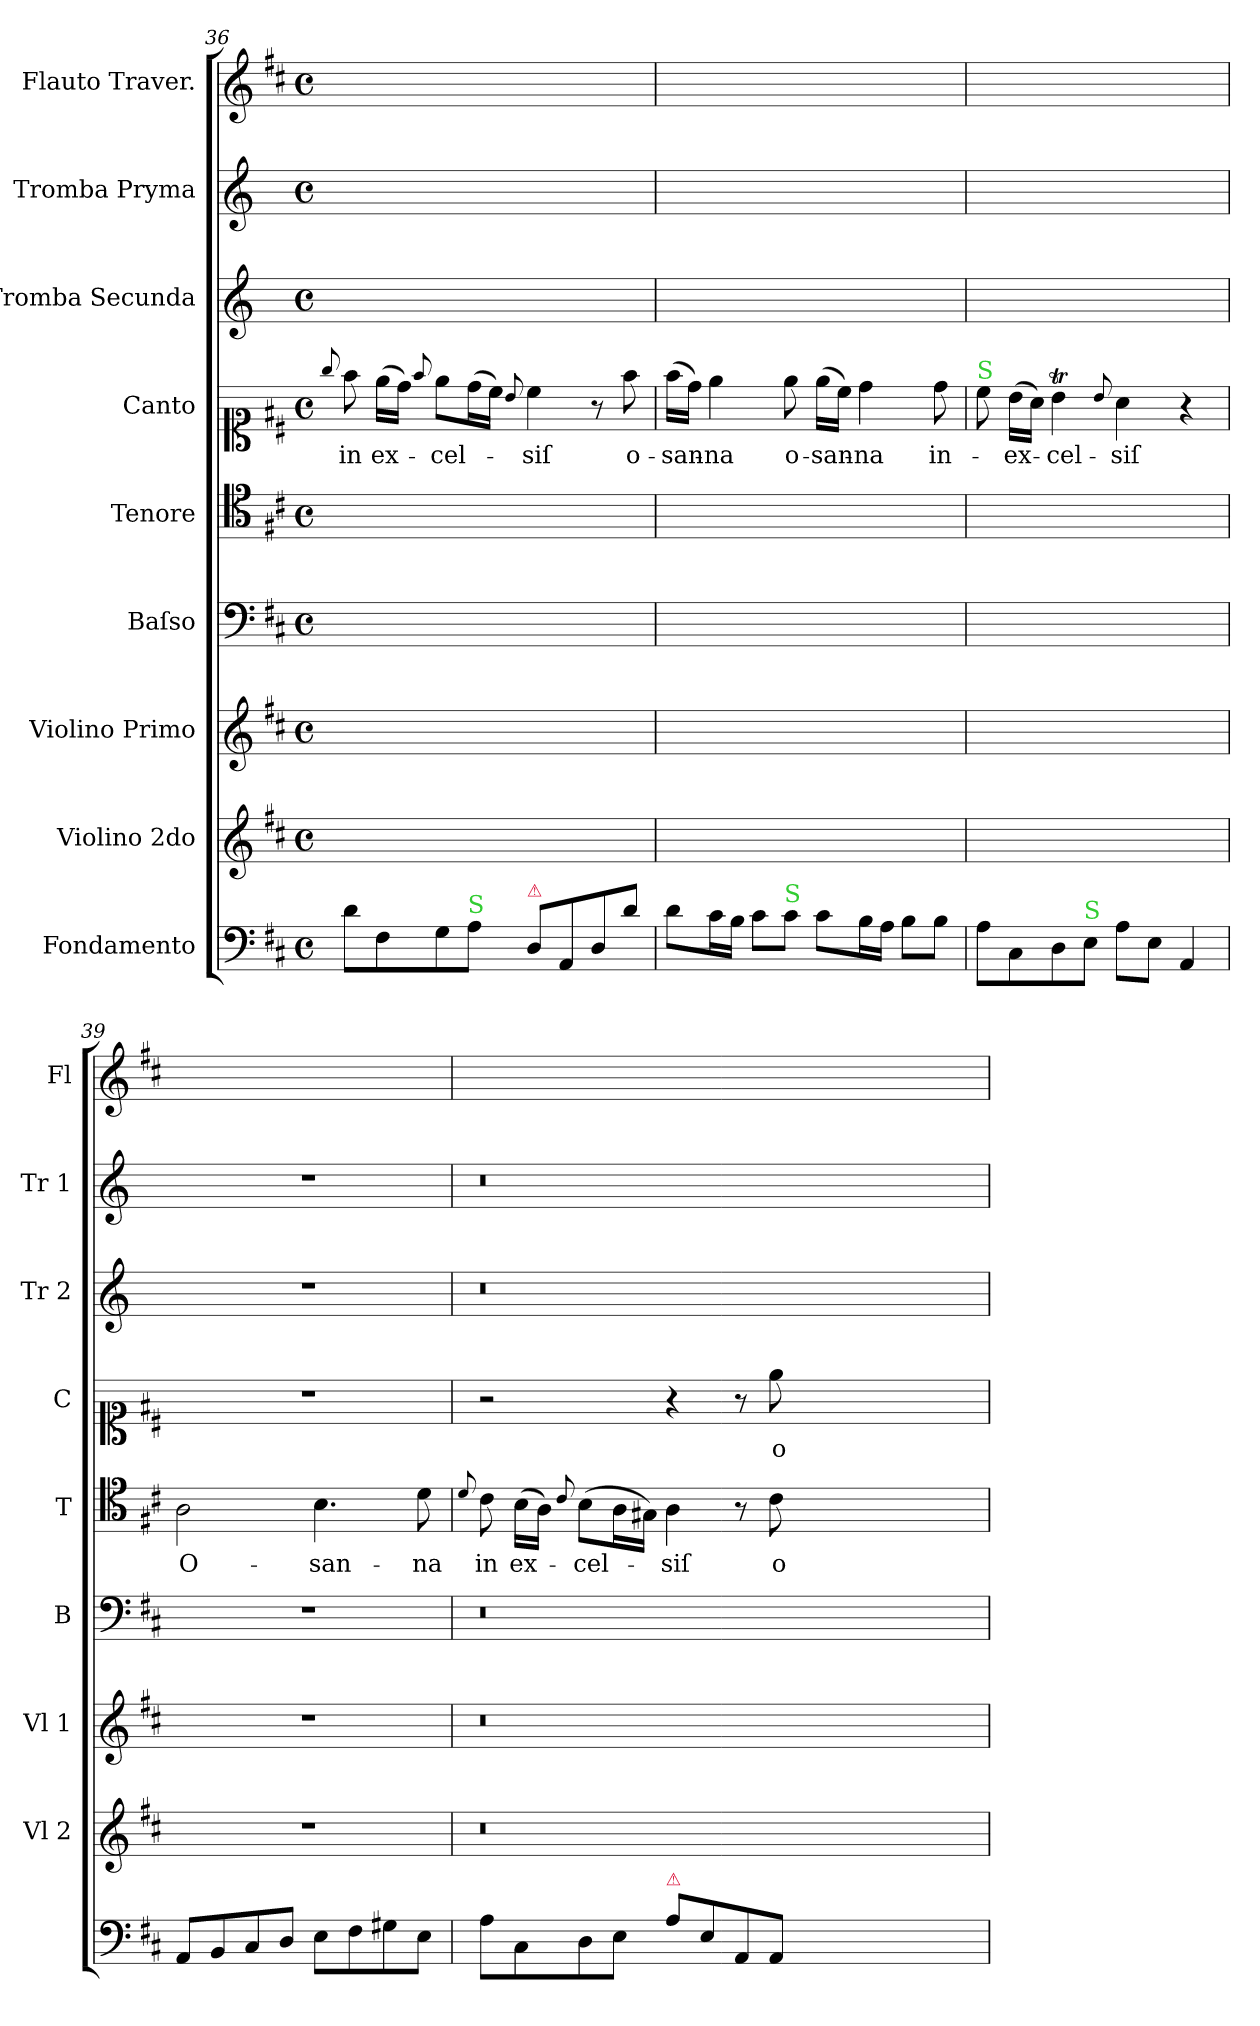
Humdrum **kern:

**kern	**kern	**kern	**kern	**kern	**text	**kern	**text	**kern	**kern	**kern
*part9	*part8	*part7	*part6	*part5	*part5	*part4	*part4	*part3	*part2	*part1
*staff9	*staff8	*staff7	*staff6	*staff5	*staff5	*staff4	*staff4	*staff3	*staff2	*staff1
*I"Fondamento	*I"Violino 2do	*I"Violino Primo	*I"Baſso	*I"Tenore	*	*I"Canto	*	*I"Tromba Secunda	*I"Tromba Pryma	*I"Flauto Traver.
*	*I'Vl 2	*I'Vl 1	*I'B	*I'T	*	*I'C	*	*I'Tr 2	*I'Tr 1	*I'Fl
*clefF4	*clefG2	*clefG2	*clefF4	*clefC4	*	*clefC1	*	*clefG2	*clefG2	*clefG2
*	*	*	*	*	*	*	*	*ITrd-1c-2	*ITrd-1c-2	*
*k[f#c#]	*k[f#c#]	*k[f#c#]	*k[f#c#]	*k[f#c#]	*	*k[f#c#]	*	*k[f#c#]	*k[f#c#]	*k[f#c#]
*M4/4	*M4/4	*M4/4	*M4/4	*M4/4	*	*M4/4	*	*M4/4	*M4/4	*M4/4
*met(c)	*met(c)	*met(c)	*met(c)	*met(c)	*	*met(c)	*	*met(c)	*met(c)	*met(c)
=36	=36	=36	=36	=36	=36	=36	=36	=36	=36	=36
.	.	.	.	.	.	8qqgg/	.	.	.	.
8d\L	1ryy	1ryy	1ryy	1ryy	.	8ff#\	in	1ryy	1ryy	1ryy
8F#\	.	.	.	.	.	(16ee\LL	ex-	.	.	.
.	.	.	.	.	.	16dd\JJ)	.	.	.	.
.	.	.	.	.	.	8qqff#/	.	.	.	.
8G\	.	.	.	.	.	8ee\L	-cel-	.	.	.
!LO:TX:a:color=limegreen:t=S	!	!	!	!	!	!	!	!	!	!
8A\J	.	.	.	.	.	(16dd\L	.	.	.	.
.	.	.	.	.	.	16cc#\JJ)	.	.	.	.
.	.	.	.	.	.	8qqb/	.	.	.	.
!LO:TX:a:color=crimson:t=⚠	!	!	!	!	!	!	!	!	!	!
8D/L	.	.	.	.	.	4cc#\	-siſ	.	.	.
8AA/	.	.	.	.	.	.	.	.	.	.
8D/	.	.	.	.	.	8r	.	.	.	.
8d\J	.	.	.	.	.	8ff#\	o-	.	.	.
=37	=37	=37	=37	=37	=37	=37	=37	=37	=37	=37
8d\L	1ryy	1ryy	1ryy	1ryy	.	(16ff#\LL	-san-	1ryy	1ryy	1ryy
.	.	.	.	.	.	16dd\JJ)	.	.	.	.
16c#\L	.	.	.	.	.	4ee\	-na	.	.	.
16B\JJ	.	.	.	.	.	.	.	.	.	.
8c#\L	.	.	.	.	.	.	.	.	.	.
!LO:TX:a:color=limegreen:t=S	!	!	!	!	!	!	!	!	!	!
8c#\J	.	.	.	.	.	8ee\	o-	.	.	.
8c#\L	.	.	.	.	.	(16ee\LL	-san-	.	.	.
.	.	.	.	.	.	16cc#\JJ)	.	.	.	.
16B\L	.	.	.	.	.	4dd\	-na	.	.	.
16A\JJ	.	.	.	.	.	.	.	.	.	.
8B\L	.	.	.	.	.	.	.	.	.	.
8B\J	.	.	.	.	.	8dd\	in-	.	.	.
=38	=38	=38	=38	=38	=38	=38	=38	=38	=38	=38
!	!	!	!	!	!	!LO:TX:a:color=limegreen:t=S	!	!	!	!
8A\L	1ryy	1ryy	1ryy	1ryy	.	8cc#\	.	1ryy	1ryy	1ryy
8C#\	.	.	.	.	.	(16b\LL	-ex-	.	.	.
.	.	.	.	.	.	16a\JJ)	.	.	.	.
8D\	.	.	.	.	.	4bT\	-cel-	.	.	.
!LO:TX:a:color=limegreen:t=S	!	!	!	!	!	!	!	!	!	!
8E\J	.	.	.	.	.	.	.	.	.	.
.	.	.	.	.	.	8qqb/	.	.	.	.
8A\L	.	.	.	.	.	4a\	-siſ	.	.	.
8E\J	.	.	.	.	.	.	.	.	.	.
4AA/	.	.	.	.	.	4r	.	.	.	.
=39	=39	=39	=39	=39	=39	=39	=39	=39	=39	=39
8AA/L	1r	1r	1r	2A\	O-	1r	.	1r	1r	1ryy
8BB/	.	.	.	.	.	.	.	.	.	.
8C#/	.	.	.	.	.	.	.	.	.	.
8D/J	.	.	.	.	.	.	.	.	.	.
8E\L	.	.	.	4.B\	-san-	.	.	.	.	.
8F#\	.	.	.	.	.	.	.	.	.	.
8G#X\	.	.	.	.	.	.	.	.	.	.
8E\J	.	.	.	8d\	-na	.	.	.	.	.
=40	=40	=40	=40	=40	=40	=40	=40	=40	=40	=40
.	.	.	.	8qqd/	.	.	.	.	.	.
8A\L	0.r	0.r	0.r	8c#\	in	2r	.	0.r	0.r	1ryy
8C#\	.	.	.	(16B\LL	ex-	.	.	.	.	.
.	.	.	.	16A\JJ)	.	.	.	.	.	.
.	.	.	.	8qqc#/	.	.	.	.	.	.
8D\	.	.	.	(8B\L	-cel-	.	.	.	.	.
8E\J	.	.	.	16A\L	.	.	.	.	.	.
.	.	.	.	16G#X\JJ)	.	.	.	.	.	.
!LO:TX:a:color=crimson:t=⚠	!	!	!	!	!	!	!	!	!	!
8A\L	.	.	.	4A\	-siſ	4r	.	.	.	.
8E\	.	.	.	.	.	.	.	.	.	.
8AA/	.	.	.	8r	.	8r	.	.	.	.
8AA/J	.	.	.	8c#\	o-	8ee\	o-	.	.	.
0ryy	.	.	.	0ryy	.	0ryy	.	.	.	0ryy
=	=	=	=	=	=	=	=	=	=	=
*-	*-	*-	*-	*-	*-	*-	*-	*-	*-	*-
